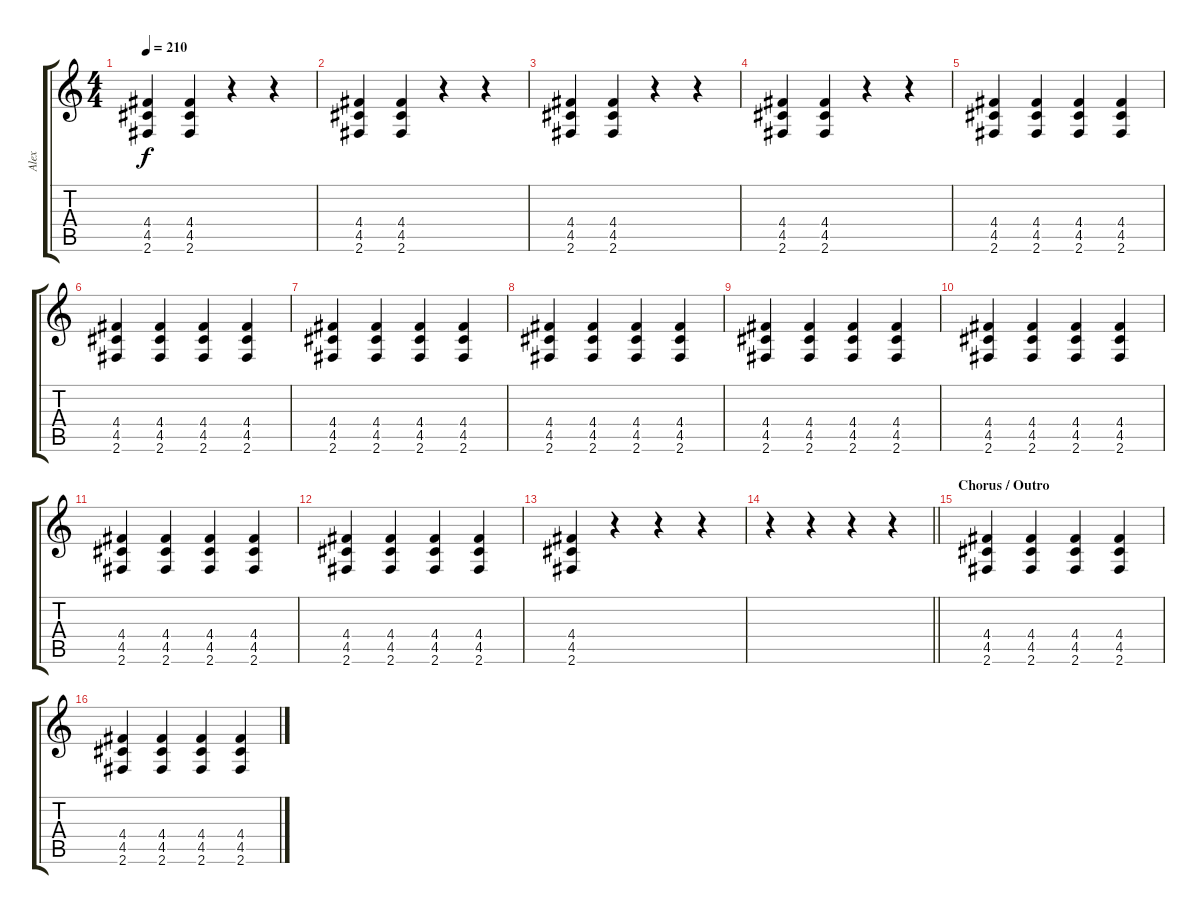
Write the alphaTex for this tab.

\track ("Alex" "Alex") {instrument overdrivenguitar}
\staff {score tabs}
\tuning (E4 B3 G3 D3 A2 E2) {hide}
\ts (4 4)
\tempo 210
\clef g2
\ks c
(4.4 4.5 2.6).4{dy f} (4.4 4.5 2.6).4 r.4 r.4 |
(4.4 4.5 2.6).4 (4.4 4.5 2.6).4 r.4 r.4 |
(4.4 4.5 2.6).4 (4.4 4.5 2.6).4 r.4 r.4 |
(4.4 4.5 2.6).4 (4.4 4.5 2.6).4 r.4 r.4 |
(4.4 4.5 2.6).4 (4.4 4.5 2.6).4 (4.4 4.5 2.6).4 (4.4 4.5 2.6).4 |
(4.4 4.5 2.6).4 (4.4 4.5 2.6).4 (4.4 4.5 2.6).4 (4.4 4.5 2.6).4 |
(4.4 4.5 2.6).4 (4.4 4.5 2.6).4 (4.4 4.5 2.6).4 (4.4 4.5 2.6).4 |
(4.4 4.5 2.6).4 (4.4 4.5 2.6).4 (4.4 4.5 2.6).4 (4.4 4.5 2.6).4 |
(4.4 4.5 2.6).4 (4.4 4.5 2.6).4 (4.4 4.5 2.6).4 (4.4 4.5 2.6).4 |
(4.4 4.5 2.6).4 (4.4 4.5 2.6).4 (4.4 4.5 2.6).4 (4.4 4.5 2.6).4 |
(4.4 4.5 2.6).4 (4.4 4.5 2.6).4 (4.4 4.5 2.6).4 (4.4 4.5 2.6).4 |
(4.4 4.5 2.6).4 (4.4 4.5 2.6).4 (4.4 4.5 2.6).4 (4.4 4.5 2.6).4 |
(4.4 4.5 2.6).4 r.4 r.4 r.4 |
\barLineRight lightlight
r.4 r.4 r.4 r.4 |
\section ("" "Chorus / Outro")
(4.4 4.5 2.6).4 (4.4 4.5 2.6).4 (4.4 4.5 2.6).4 (4.4 4.5 2.6).4 |
(4.4 4.5 2.6).4 (4.4 4.5 2.6).4 (4.4 4.5 2.6).4 (4.4 4.5 2.6).4
